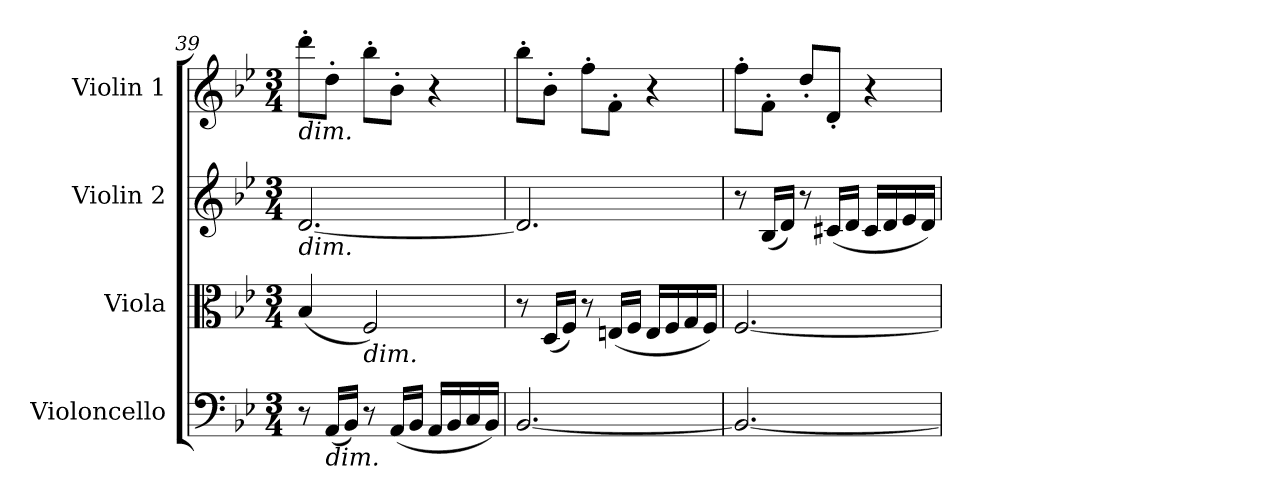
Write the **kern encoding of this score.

**kern	**kern	**kern	**kern
*part4	*part3	*part2	*part1
*staff4	*staff3	*staff2	*staff1
*I"Violoncello	*I"Viola	*I"Violin 2	*I"Violin 1
*I'Vc	*I'Vla	*I'Vln	*I'Vln
*clefF4	*clefC3	*clefG2	*clefG2
*k[b-e-]	*k[b-e-]	*k[b-e-]	*k[b-e-]
*M3/4	*M3/4	*M3/4	*M3/4
=39	=39	=39	=39
!	!	!	!LO:TX:b:i:t=dim.
!	!	!LO:TX:b:i:t=dim.	!
8r	(4B-/	[2.d/	8ddd'\L
!LO:TX:b:i:t=dim.	!	!	!
(16AA/LL	.	.	8dd'\J
16BB-/JJ)	.	.	.
!	!LO:TX:b:i:t=dim.	!	!
8r	2F/)	.	8bb-'\L
(16AA/LL	.	.	8b-'\J
16BB-/JJ	.	.	.
16AA/LL	.	.	4r
16BB-/	.	.	.
16C/	.	.	.
16BB-/JJ)	.	.	.
=40	=40	=40	=40
[2.BB-/	8r	2.d/]	8bb-'\L
.	(16D/LL	.	8b-'\J
.	16F/JJ)	.	.
.	8r	.	8ff'\L
.	(16En/LL	.	8f'\J
.	16F/JJ	.	.
.	16E/LL	.	4r
.	16F/	.	.
.	16G/	.	.
.	16F/JJ)	.	.
!!LO:PB:g=z
=41	=41	=41	=41
2.BB-/_	[2.F/	8r	8ff'\L
.	.	(<16B-/LL	8f'\J
.	.	16d/JJ)	.
.	.	8r	8dd'/L
.	.	(<16c#X/LL	8d'/J
.	.	16d/JJ	.
.	.	16c#/LL	4r
.	.	16d/	.
.	.	16e-/	.
.	.	16d/JJ)	.
=	=	=	=
*-	*-	*-	*-
